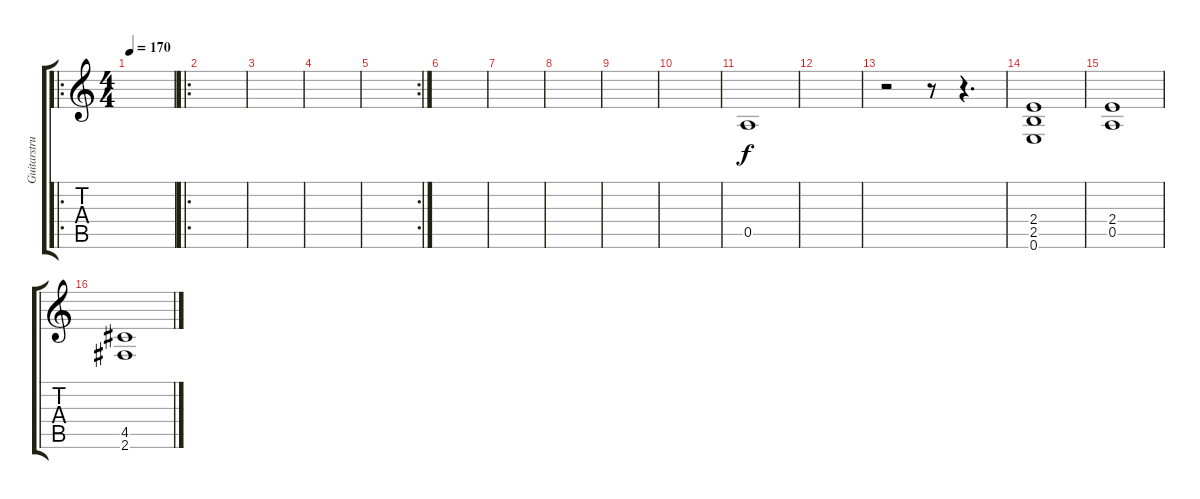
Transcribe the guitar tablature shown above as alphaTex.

\track ("Guitarstruki" "Guitarstru") {instrument overdrivenguitar}
\staff {score tabs}
\tuning (E4 B3 G3 D3 A2 E2) {hide}
\ro
\ts (4 4)
\tempo 170
\clef g2
\ks c
|
\ro
|
|
|
\rc 2
|
|
|
|
|
|
0.5.1 |
|
r.2 r.8 r.4{d} |
(2.4 2.5 0.6).1 |
(2.4 0.5).1 |
(4.5 2.6).1
